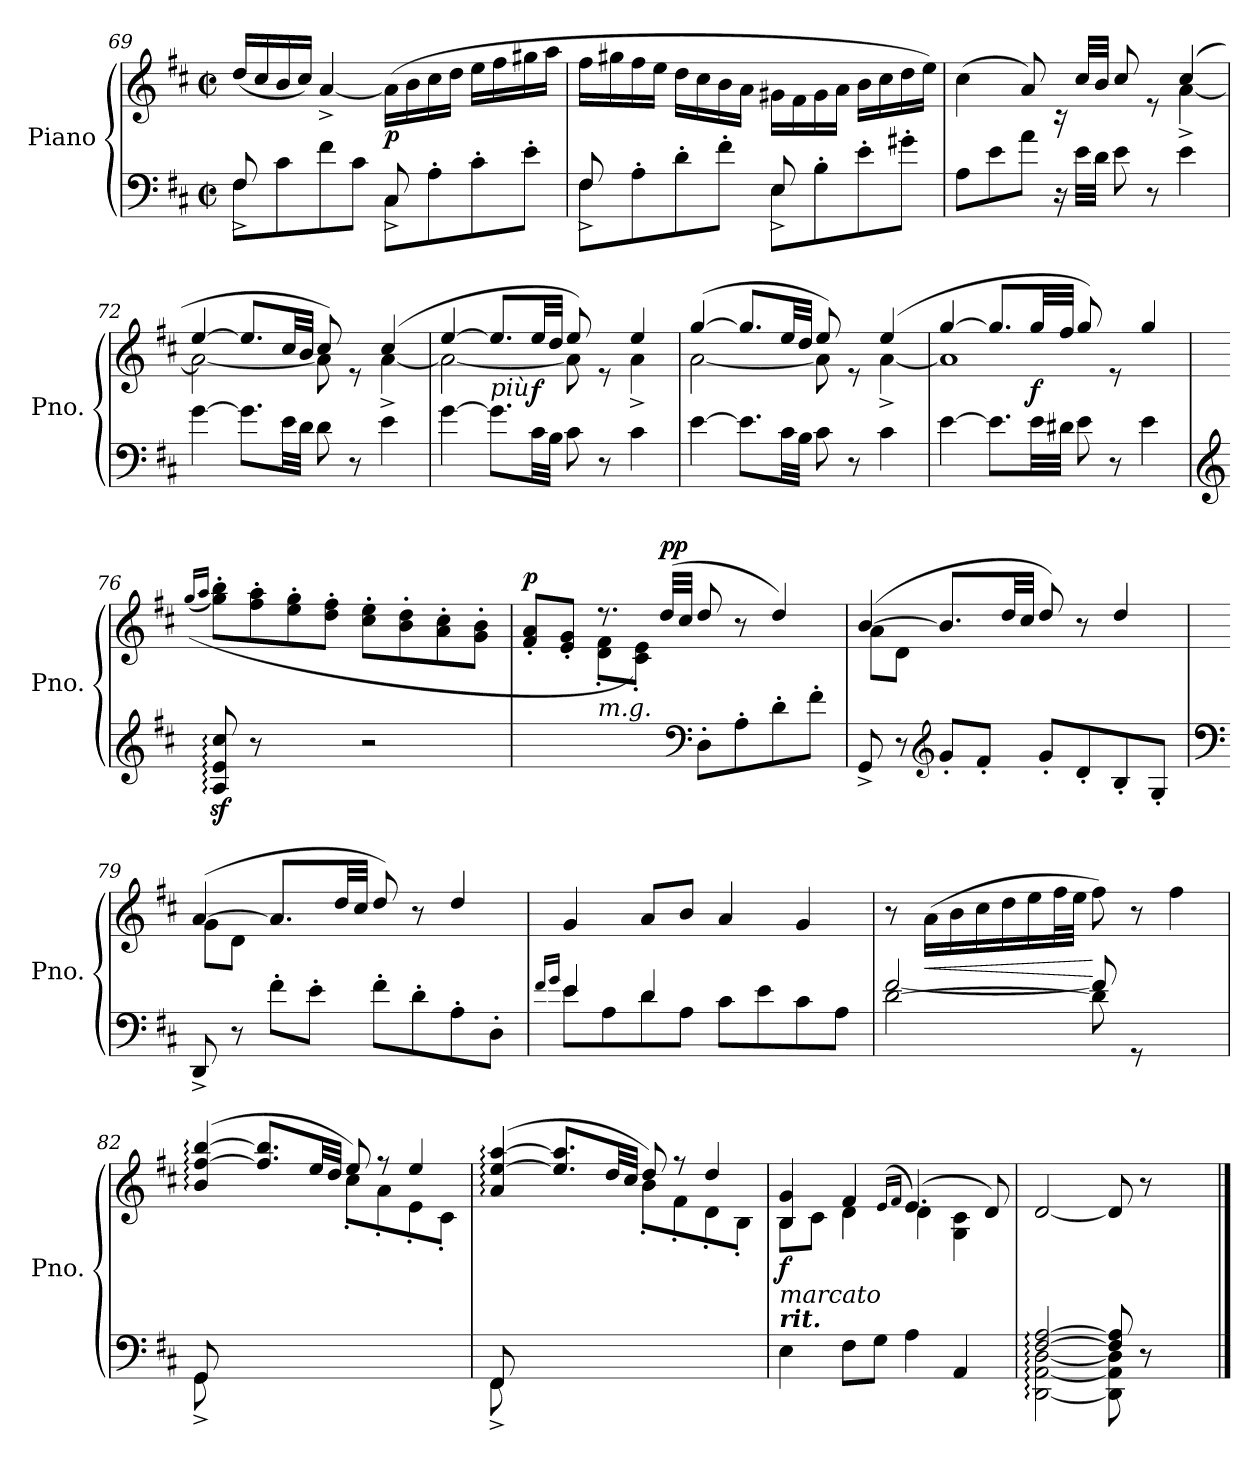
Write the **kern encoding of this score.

**kern	**kern	**dynam
*part1	*part1	*part1
*staff2	*staff1	*staff1/2
*I"Piano	*	*
*I'Pno.	*	*
*clefF4	*clefG2	*
*k[f#c#]	*k[f#c#]	*
*M2/2	*M2/2	*
*met(c|)	*met(c|)	*
=69	=69	=69
*^	*	*
8F#\L	8F#^/	(>16dd/LL	.
.	.	16cc#/	.
8c#\	4.ryy	16b/	.
.	.	16cc#/JJ)	.
8f#\	.	[4a^/	.
8c#\J	.	.	.
!	!	!	!LO:DY:b
8C#\L	8C#^/	(16a\LL]	p
.	.	16b\	.
8A'\	4.ryy	16cc#\	.
.	.	16dd\JJ	.
8c#'\	.	16ee\LL	.
.	.	16ff#\	.
8e'\J	.	16gg#X\	.
.	.	16aa\JJ	.
!!LO:PB:g=z
=70	=70	=70	=70
8F#\L	8F#^/	16ff#\LL	.
.	.	16gg#X\	.
8A'\	4.ryy	16ff#\	.
.	.	16ee\JJ	.
8d'\	.	16dd\LL	.
.	.	16cc#\	.
8f#'\J	.	16b\	.
.	.	16a\JJ	.
8E\L	8E^/	16g#X\LL	.
.	.	16f#\	.
8B'\	4.ryy	16g#\	.
.	.	16a\JJ	.
8e'\	.	16b\LL	.
.	.	16cc#\	.
8g#X'\J	.	16dd\	.
.	.	16ee\JJ)	.
*v	*v	*	*
=71	=71	=71
*	*^	*
8A\L	(4cc#\	2.ryy	.
8e\	.	.	.
8a\J	8a/)	.	.
16r	16rc	.	.
32e\LLL	32cc#/LLL	.	.
32d\JJJ	32b/JJJ	.	.
8e\	8cc#/	.	.
8r	8re	.	.
4e\	(4cc#/	[4a^\	.
=72	=72	=72	=72
[4g\	[4ee/	2a\_	.
8.g\L]	8.ee/L]	.	.
32e\LL	32cc#/LL	.	.
32d\JJJ	32b/JJJ	.	.
8d\	8cc#/)	8a\]	.
8r	8re	8ryy	.
4e\	(4cc#/	[4a^\	.
!!LO:LB:g=z	!!
=73	=73	=73	=73
[4g\	[4ee/	2a\_	.
!LO:TX:a:i:t=più	!	!	!
8.g\L]	8.ee/L]	.	.
!	!	!	!LO:DY:b
32c#\LL	32ee/LL	.	f
32B\JJJ	32dd/JJJ	.	.
8c#\	8ee/)	8a\]	.
8r	8re	8ryy	.
4c#\	4ee/	4a^\	.
=74	=74	=74	=74
[4e\	([4gg/	[2a\	.
8.e\L]	8.gg/L]	.	.
32c#\LL	32ee/LL	.	.
32B\JJJ	32dd/JJJ	.	.
8c#\	8ee/)	8a\]	.
8r	8re	8ryy	.
4c#\	(4ee/	[4a^\	.
=75	=75	=75	=75
[4e\	[4gg/	1a]	.
8.e\L]	8.gg/L]	.	.
!	!	!	!LO:DY:b
32e\LL	32gg/LL	.	f
32d#X\JJJ	32ff#/JJJ	.	.
8e\	8gg/)	.	.
8r	8re	.	.
4e\	4gg/	.	.
*	*v	*v	*
=76	=76	=76
*clefG2	*	*
.	((16qgg/LL	.
.	16qaa/JJ	.
8A/z>: 8e/z>: 8cc#/z>:	8gg\' 8bb\'L)	.
8r	8ff#\' 8aa\'	.
4ryy	8ee\' 8gg\'	.
.	8dd\' 8ff#\'J	.
2r	8cc#\' 8ee\'L	.
.	8b\' 8dd\'	.
.	8a\' 8cc#\'	.
.	8g\' 8b\'J	.
!!LO:LB:g=z
=77	=77	=77
*	*^	*
!	!	!	!LO:DY:a
8ryy	8f#/' 8a/'L	4ryy	p
8ryy	8e/' 8g/'J	.	.
!LO:TX:a:i:t=m.g.	!	!	!
4ryy	8.rdd	8d\' 8f#\'L	.
.	.	8c#\' 8e\'J)	.
!	!	!	!LO:DY:a
.	(>32dd/LLL	.	pp
.	32cc#/JJJ	.	.
*clefF4	*	*	*
8D'\L	8dd/	2ryy	.
8A'\	8r	.	.
8d'\	4dd/)	.	.
8f#'\J	.	.	.
=78	=78	=78	=78
8GG^/	([4b/	(>8a\L	.
8r	.	8d\J	.
*clefG2	*	*	*
8g'/L	8.b/L]	2.ryy	.
8f#'/J	.	.	.
.	32dd/LL	.	.
.	32cc#/JJJ	.	.
8g'/L	8dd/)	.	.
8d'/	8r	.	.
8B'/	4dd/	.	.
8G'/J)	.	.	.
=79	=79	=79	=79
*clefF4	*	*	*
8DD^/	([4a/	(>8g\L	.
8r	.	8d\J	.
8f#'\L	8.a/L]	2.ryy	.
8e'\J	.	.	.
.	32dd/LL	.	.
.	32cc#/JJJ	.	.
8f#'\L	8dd/)	.	.
8d'\	8r	.	.
8A'\	4dd/	.	.
8D'\J)	.	.	.
*	*v	*v	*
!!LO:LB:g=z
=80	=80	=80
16qf#/LL	.	.
16qg/JJ	.	.
*^	*	*
8e\L	4e/	(4g/	.
8A\	.	.	.
8d\	4d/	8a/L	.
8A\J	.	8b/J	.
8c#\L	2ryy	4a/	.
8e\	.	.	.
8c#\	.	(4g/	.
8A\J	.	.	.
=81	=81	=81	=81
[2d\	[2f#/	8r	.
!	!	!	!LO:HP:b
.	.	(16a\LL	<
.	.	16b\	.
.	.	16cc#\	.
.	.	16dd\	.
.	.	16ee\	.
.	.	32ff#\L	.
.	.	32ee\JJJ	.
8d\]	8f#/]	8ff#\)	[
8rGG	4.ryy	8r	.
4rGGyy	.	4ff#\	.
=82	=82	=82	=82
*	*	*^	*
8GG/L	8GG^\	(>4b/: [4ff#/: [4bb/:	8ryy	.
2..ryy	2..ryy	.	8g'\	.
.	.	8.ff#/] 8.bb/]L	8b'\	.
.	.	.	8dd'\J	.
.	.	32ee/LL	.	.
.	.	32dd/JJJ	.	.
.	.	8ee/)	8cc#'\L	.
.	.	8rff	8a'\	.
.	.	4ee/	8e'\	.
.	.	.	8c#'\J	.
=83	=83	=83	=83	=83
8FF#/L	8FF#^\	(>4a/: [4ee/: [4aa/:	8ryy	.
2..ryy	2..ryy	.	8f#'\	.
.	.	8.ee/] 8.aa/]L	8a'\	.
.	.	.	8cc#'\J	.
.	.	32dd/LL	.	.
.	.	32cc#/JJJ	.	.
.	.	8dd/)	8b'\L	.
.	.	8rff	8f#'\	.
.	.	4dd/	8d'\	.
.	.	.	8B'\J	.
*v	*v	*	*	*
!!LO:LB:g=z	!!
=84	=84	=84	=84
!LO:TX:a:Bi:t=rit.	!	!	!
!LO:TX:a:i:t=marcato	!	!	!
!	!	!	!LO:DY:b
4E\	4B/ 4g/	8B\L	f
.	.	8c#\J	.
8F#\L	4f#/	4d\	.
8G\J	.	.	.
.	(16qe/LL	.	.
.	16qf#/JJ	.	.
4A\	(4.e/)	4d\	.
4AA/	.	4G\ 4c#\	.
.	8d/)	.	.
*	*v	*v	*
=85	=85	=85
*^	*	*
[2F#/: [2A/:	[2DD\: [2AA\: [2D\:	[2d:/	.
8F#/] 8A/]	8DD\] 8AA\] 8D\]	8d/]	.
8r	4.ryy	8r	.
4ryy	.	4ryy	.
*v	*v	*	*
==	==	==
*-	*-	*-
